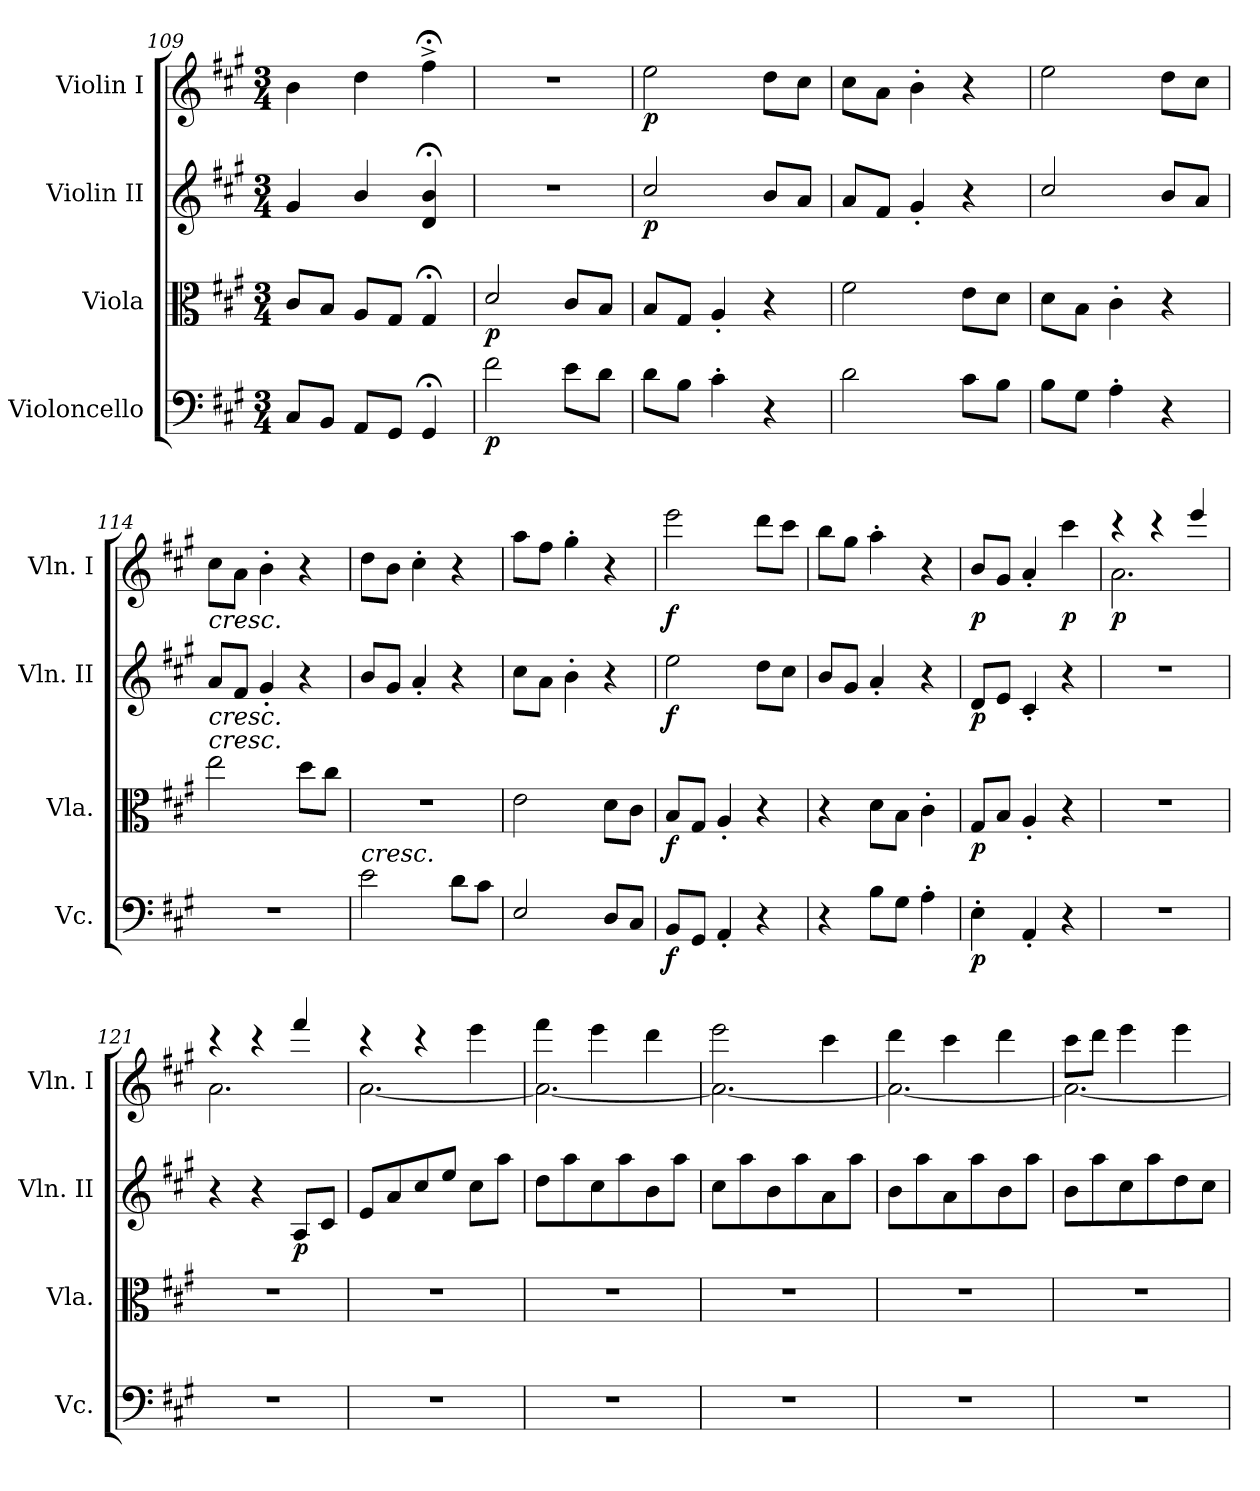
**kern	**dynam	**kern	**dynam	**kern	**dynam	**kern	**dynam
*part4	*part4	*part3	*part3	*part2	*part2	*part1	*part1
*staff4	*staff4	*staff3	*staff3	*staff2	*staff2	*staff1	*staff1
*I"Violoncello	*	*I"Viola	*	*I"Violin II	*	*I"Violin I	*
*I'Vc.	*	*I'Vla.	*	*I'Vln. II	*	*I'Vln. I	*
*clefF4	*	*clefC3	*	*clefG2	*	*clefG2	*
*k[f#c#g#]	*	*k[f#c#g#]	*	*k[f#c#g#]	*	*k[f#c#g#]	*
*M3/4	*	*M3/4	*	*M3/4	*	*M3/4	*
=109	=109	=109	=109	=109	=109	=109	=109
8C#/L	.	8c#/L	.	4g#/	.	4b\	.
8BB/J	.	8B/J	.	.	.	.	.
8AA/L	.	8A/L	.	4b/	.	4dd\	.
8GG#/J	.	8G#/J	.	.	.	.	.
4GG#;</	.	4G#;</	.	4d/;< 4b/;<	.	4ff#;<^\	.
=110	=110	=110	=110	=110	=110	=110	=110
!	!LO:DY:b	!	!LO:DY:b	!	!	!	!
2f#\	p	2d/	p	2.r	.	2.r	.
8e\L	.	8c#/L	.	.	.	.	.
8d\J	.	8B/J	.	.	.	.	.
=111	=111	=111	=111	=111	=111	=111	=111
!	!	!	!	!	!LO:DY:b	!	!LO:DY:b
8d\L	.	8B/L	.	2cc#/	p	2ee\	p
8B\J	.	8G#/J	.	.	.	.	.
4c#'\	.	4A'/	.	.	.	.	.
4r	.	4r	.	8b/L	.	8dd\L	.
.	.	.	.	8a/J	.	8cc#\J	.
=112	=112	=112	=112	=112	=112	=112	=112
2d\	.	2f#\	.	8a/L	.	8cc#\L	.
.	.	.	.	8f#/J	.	8a\J	.
.	.	.	.	4g#'/	.	4b'\	.
8c#\L	.	8e\L	.	4r	.	4r	.
8B\J	.	8d\J	.	.	.	.	.
=113	=113	=113	=113	=113	=113	=113	=113
8B\L	.	8d\L	.	2cc#/	.	2ee\	.
8G#\J	.	8B\J	.	.	.	.	.
4A'\	.	4c#'\	.	.	.	.	.
4r	.	4r	.	8b/L	.	8dd\L	.
.	.	.	.	8a/J	.	8cc#\J	.
=114	=114	=114	=114	=114	=114	=114	=114
!	!	!	!	!	!	!LO:TX:b:i:t=cresc.	!
!	!	!	!	!LO:TX:b:i:t=cresc.	!	!	!
!	!	!LO:TX:a:i:t=cresc.	!	!	!	!	!
2.r	.	2ee\	.	8a/L	.	8cc#\L	.
.	.	.	.	8f#/J	.	8a\J	.
.	.	.	.	4g#'/	.	4b'\	.
.	.	8dd\L	.	4r	.	4r	.
.	.	8cc#\J	.	.	.	.	.
=115	=115	=115	=115	=115	=115	=115	=115
!LO:TX:a:i:t=cresc.	!	!	!	!	!	!	!
2e\	.	2.r	.	8b/L	.	8dd\L	.
.	.	.	.	8g#/J	.	8b\J	.
.	.	.	.	4a'/	.	4cc#'\	.
8d\L	.	.	.	4r	.	4r	.
8c#\J	.	.	.	.	.	.	.
=116	=116	=116	=116	=116	=116	=116	=116
2E/	.	2e\	.	8cc#\L	.	8aa\L	.
.	.	.	.	8a\J	.	8ff#\J	.
.	.	.	.	4b'\	.	4gg#'\	.
8D/L	.	8d\L	.	4r	.	4r	.
8C#/J	.	8c#\J	.	.	.	.	.
=117	=117	=117	=117	=117	=117	=117	=117
!	!LO:DY:b	!	!LO:DY:b	!	!LO:DY:b	!	!LO:DY:b
8BB/L	f	8B/L	f	2ee\	f	2eee\	f
8GG#/J	.	8G#/J	.	.	.	.	.
4AA'/	.	4A'/	.	.	.	.	.
4r	.	4r	.	8dd\L	.	8ddd\L	.
.	.	.	.	8cc#\J	.	8ccc#\J	.
=118	=118	=118	=118	=118	=118	=118	=118
4r	.	4r	.	8b/L	.	8bb\L	.
.	.	.	.	8g#/J	.	8gg#\J	.
8B\L	.	8d\L	.	4a'/	.	4aa'\	.
8G#\J	.	8B\J	.	.	.	.	.
4A'\	.	4c#'\	.	4r	.	4r	.
=119	=119	=119	=119	=119	=119	=119	=119
!	!LO:DY:b	!	!LO:DY:b	!	!LO:DY:b	!	!LO:DY:b
4E'\	p	8G#/L	p	8d/L	p	8b/L	p
.	.	8B/J	.	8e/J	.	8g#/J	.
4AA'/	.	4A'/	.	4c#'/	.	4a'/	.
!	!	!	!	!	!	!	!LO:DY:b
4r	.	4r	.	4r	.	4ccc#\	p
=120	=120	=120	=120	=120	=120	=120	=120
*	*	*	*	*	*	*^	*
!	!	!	!	!	!	!	!	!LO:DY:b
2.r	.	2.r	.	2.r	.	4r	2.a\	p
.	.	.	.	.	.	4r	.	.
.	.	.	.	.	.	4eee/	.	.
=121	=121	=121	=121	=121	=121	=121	=121	=121
2.r	.	2.r	.	4r	.	4r	2.a\	.
.	.	.	.	4r	.	4r	.	.
!	!	!	!	!	!LO:DY:b	!	!	!
.	.	.	.	8A/L	p	4fff#/	.	.
.	.	.	.	8c#/J	.	.	.	.
=122	=122	=122	=122	=122	=122	=122	=122	=122
2.r	.	2.r	.	8e/L	.	4r	[2.a\	.
.	.	.	.	8a/	.	.	.	.
.	.	.	.	8cc#/	.	4r	.	.
.	.	.	.	8ee/J	.	.	.	.
.	.	.	.	8cc#\L	.	4eee\	.	.
.	.	.	.	8aa\J	.	.	.	.
=123	=123	=123	=123	=123	=123	=123	=123	=123
2.r	.	2.r	.	8dd\L	.	4fff#\	2.a\_	.
.	.	.	.	8aa\	.	.	.	.
.	.	.	.	8cc#\	.	4eee\	.	.
.	.	.	.	8aa\	.	.	.	.
.	.	.	.	8b\	.	4ddd\	.	.
.	.	.	.	8aa\J	.	.	.	.
=124	=124	=124	=124	=124	=124	=124	=124	=124
2.r	.	2.r	.	8cc#\L	.	2eee\	2.a\_	.
.	.	.	.	8aa\	.	.	.	.
.	.	.	.	8b\	.	.	.	.
.	.	.	.	8aa\	.	.	.	.
.	.	.	.	8a\	.	4ccc#\	.	.
.	.	.	.	8aa\J	.	.	.	.
=125	=125	=125	=125	=125	=125	=125	=125	=125
2.r	.	2.r	.	8b\L	.	4ddd\	2.a\_	.
.	.	.	.	8aa\	.	.	.	.
.	.	.	.	8a\	.	4ccc#\	.	.
.	.	.	.	8aa\	.	.	.	.
.	.	.	.	8b\	.	4ddd\	.	.
.	.	.	.	8aa\J	.	.	.	.
=126	=126	=126	=126	=126	=126	=126	=126	=126
2.r	.	2.r	.	8b\L	.	8ccc#\L	2.a\_	.
.	.	.	.	8aa\	.	8ddd\J	.	.
.	.	.	.	8cc#\	.	4eee\	.	.
.	.	.	.	8aa\	.	.	.	.
.	.	.	.	8dd\	.	4eee\	.	.
.	.	.	.	8cc#\J	.	.	.	.
*	*	*	*	*	*	*v	*v	*
=	=	=	=	=	=	=	=
*-	*-	*-	*-	*-	*-	*-	*-
